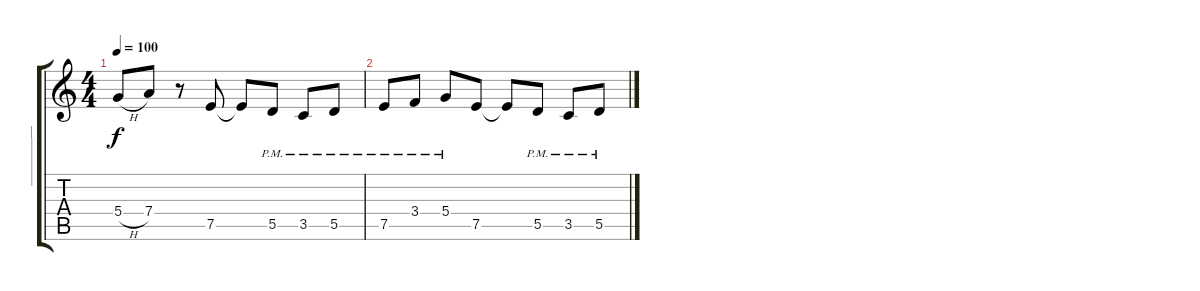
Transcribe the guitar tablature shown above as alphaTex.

\track ("__________" "__________") {instrument distortionguitar}
\staff {score tabs}
\tuning (E4 B3 G3 D3 A2 E2) {hide}
\ts (4 4)
\tempo 100
\clef g2
\ks c
5.4{h}.8{dy f} 7.4.8 r.8 7.5.8 7.5{t}.8 5.5{pm}.8 3.5{pm}.8 5.5{pm}.8 |
7.5{pm}.8 3.4{pm}.8 5.4{pm}.8 7.5.8 7.5{t}.8 5.5{pm}.8 3.5{pm}.8 5.5{pm}.8
